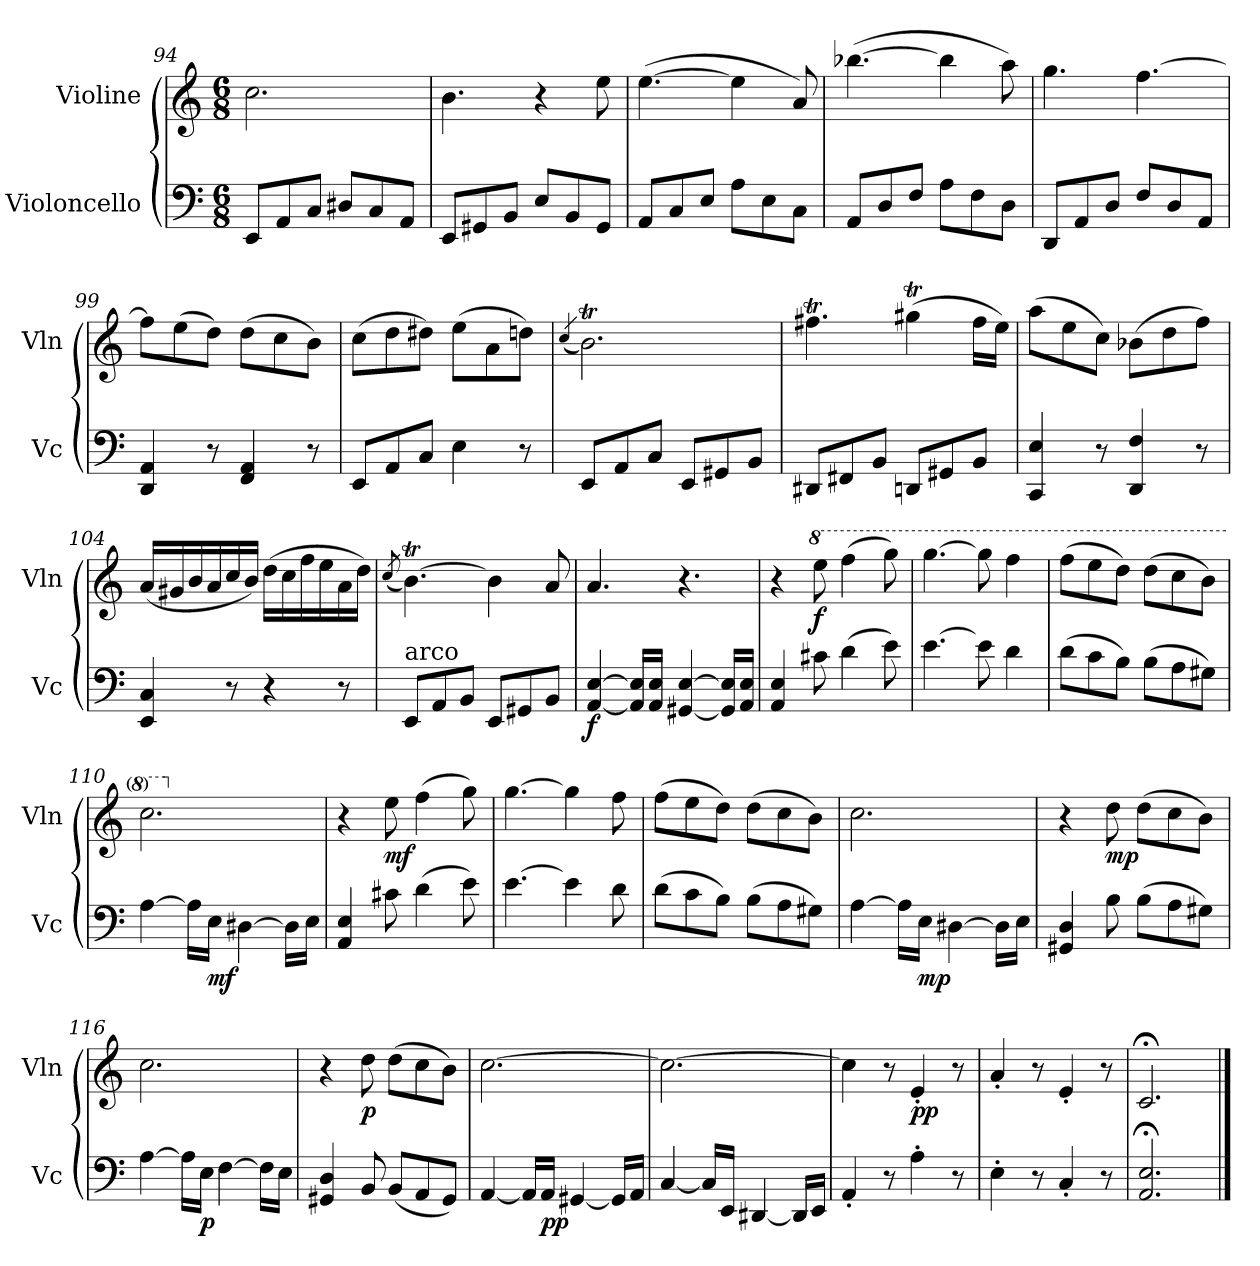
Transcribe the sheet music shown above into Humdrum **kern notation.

**kern	**dynam	**kern	**dynam
*part2	*part2	*part1	*part1
*staff2	*staff2	*staff1	*staff1
*I"Violoncello	*	*I"Violine	*
*I'Vc	*	*I'Vln	*
*clefF4	*	*clefG2	*
*k[]	*	*k[]	*
*M6/8	*	*M6/8	*
=94	=94	=94	=94
8EE/L	.	2.cc\	.
8AA/	.	.	.
8C/J	.	.	.
8D#X/L	.	.	.
8C/	.	.	.
8AA/J	.	.	.
!!LO:PB:g=z
=95	=95	=95	=95
8EE/L	.	4.b\	.
8GG#X/	.	.	.
8BB/J	.	.	.
8E/L	.	4r	.
8BB/	.	.	.
8GG#/J	.	8ee\	.
=96	=96	=96	=96
8AA/L	.	(>[4.ee\	.
8C/	.	.	.
8E/J	.	.	.
8A\L	.	4ee\]	.
8E\	.	.	.
8C\J	.	8a/)	.
=97	=97	=97	=97
8AA/L	.	(>[4.bb-X\	.
8D/	.	.	.
8F/J	.	.	.
8A\L	.	4bb-\]	.
8F\	.	.	.
8D\J	.	8aa\)	.
=98	=98	=98	=98
8DD/L	.	4.gg\	.
8AA/	.	.	.
8D/J	.	.	.
8F/L	.	[4.ff\	.
8D/	.	.	.
8AA/J	.	.	.
=99	=99	=99	=99
4DD/ 4AA/	.	8ff\L]	.
.	.	(8ee\	.
8r	.	8dd\J)	.
4FF/ 4AA/	.	(8dd\L	.
.	.	8cc\	.
8r	.	8b\J)	.
=100	=100	=100	=100
8EE/L	.	(8cc\L	.
8AA/	.	8dd\	.
8C/J	.	8dd#X\J)	.
4E\	.	(8ee\L	.
.	.	8a\	.
8r	.	8ddn\J)	.
!!LO:LB:g=z
=101	=101	=101	=101
.	.	(4qcc/	.
8EE/L	.	2.bt\)	.
8AA/	.	.	.
8C/J	.	.	.
8EE/L	.	.	.
8GG#X/	.	.	.
8BB/J	.	.	.
=102	=102	=102	=102
8DD#X/L	.	4.ff#Xt\	.
8FF#X/	.	.	.
8BB/J	.	.	.
8DDn/L	.	(4gg#Xt\	.
8GG#X/	.	.	.
8BB/J	.	16ff#\LL	.
.	.	16ee\JJ)	.
=103	=103	=103	=103
4CC/ 4E/	.	(8aa\L	.
.	.	8ee\	.
8r	.	8cc\J)	.
4DD/ 4F/	.	(8b-X\L	.
.	.	8dd\	.
8r	.	8ff\J)	.
=104	=104	=104	=104
4EE/ 4C/	.	(16a/LL	.
.	.	16g#X/	.
.	.	16b/	.
.	.	16a/	.
8r	.	16cc/	.
.	.	16b/JJ)	.
4r	.	(16dd\LL	.
.	.	16cc\	.
.	.	16ff\	.
.	.	16ee\	.
8r	.	16a\	.
.	.	16dd\JJ)	.
=105	=105	=105	=105
.	.	(8qcc/	.
!LO:TX:a:t=arco	!	!	!
8EE/L	.	[4.bt\)	.
8AA/	.	.	.
8BB/J	.	.	.
8EE/L	.	4b\]	.
8GG#X/	.	.	.
8BB/J	.	8a/	.
!!LO:LB:g=z
=106	=106	=106	=106
!	!LO:DY:b	!	!
[4AA/ [4E/	f	4.a/	.
16AA/] 16E/]LL	.	.	.
16AA/ 16E/JJ	.	.	.
[4GG#X/ [4E/	.	4.r	.
16GG#/] 16E/]LL	.	.	.
16AA/ 16E/JJ	.	.	.
=107	=107	=107	=107
4AA/ 4E/	.	4r	.
*	*	*8va	*
!	!	!	!LO:DY:b
8c#X\	.	8eee\	f
(4d\	.	(4fff\	.
8e\)	.	8ggg\)	.
=108	=108	=108	=108
[4.e\	.	[4.ggg\	.
8e\]	.	8ggg\]	.
4d\	.	4fff\	.
=109	=109	=109	=109
(8d\L	.	(8fff\L	.
8c\	.	8eee\	.
8B\J)	.	8ddd\J)	.
(8B\L	.	(8ddd\L	.
8A\	.	8ccc\	.
8G#X\J)	.	8bb\J)	.
=110	=110	=110	=110
[4A\	.	2.ccc\	.
16A\LL]	.	.	.
!	!LO:DY:b	!	!
16E\JJ	mf	.	.
[4D#X\	.	.	.
16D#\LL]	.	.	.
16E\JJ	.	.	.
=111	=111	=111	=111
*	*	*X8va	*
4AA/ 4E/	.	4r	.
!	!	!	!LO:DY:b
8c#X\	.	8ee\	mf
(4d\	.	(4ff\	.
8e\)	.	8gg\)	.
!!LO:LB:g=z
=112	=112	=112	=112
[4.e\	.	[4.gg\	.
4e\]	.	4gg\]	.
8d\	.	8ff\	.
=113	=113	=113	=113
(8d\L	.	(8ff\L	.
8c\	.	8ee\	.
8B\J)	.	8dd\J)	.
(8B\L	.	(8dd\L	.
8A\	.	8cc\	.
8G#X\J)	.	8b\J)	.
=114	=114	=114	=114
[4A\	.	2.cc\	.
16A\LL]	.	.	.
!	!LO:DY:b	!	!
16E\JJ	mp	.	.
[4D#X\	.	.	.
16D#\LL]	.	.	.
16E\JJ	.	.	.
=115	=115	=115	=115
4GG#X/ 4D/	.	4r	.
!	!	!	!LO:DY:b
8B\	.	8dd\	mp
(8B\L	.	(8dd\L	.
8A\	.	8cc\	.
8G#X\J)	.	8b\J)	.
=116	=116	=116	=116
[4A\	.	2.cc\	.
16A\LL]	.	.	.
!	!LO:DY:b	!	!
16E\JJ	p	.	.
[4F\	.	.	.
16F\LL]	.	.	.
16E\JJ	.	.	.
=117	=117	=117	=117
4GG#X/ 4D/	.	4r	.
!	!	!	!LO:DY:b
8BB/	.	8dd\	p
(8BB/L	.	(8dd\L	.
8AA/	.	8cc\	.
8GG#/J)	.	8b\J)	.
!!LO:LB:g=z
=118	=118	=118	=118
[4AA/	.	[2.cc\	.
16AA/LL]	.	.	.
!	!LO:DY:b	!	!
16AA/JJ	pp	.	.
[4GG#X/	.	.	.
16GG#/LL]	.	.	.
16AA/JJ	.	.	.
=119	=119	=119	=119
[4C/	.	2.cc\_	.
16C/LL]	.	.	.
16EE/JJ	.	.	.
[4DD#X/	.	.	.
16DD#/LL]	.	.	.
16EE/JJ	.	.	.
=120	=120	=120	=120
4AA'/	.	4cc\]	.
8r	.	8r	.
!	!	!	!LO:DY:b
4A'\	.	4e'/	pp
8r	.	8r	.
=121	=121	=121	=121
4E'\	.	4a'/	.
8r	.	8r	.
4C'/	.	4e'/	.
8r	.	8r	.
=122	=122	=122	=122
2.AA/;< 2.E/;<	.	2.c;</	.
==	==	==	==
*-	*-	*-	*-
